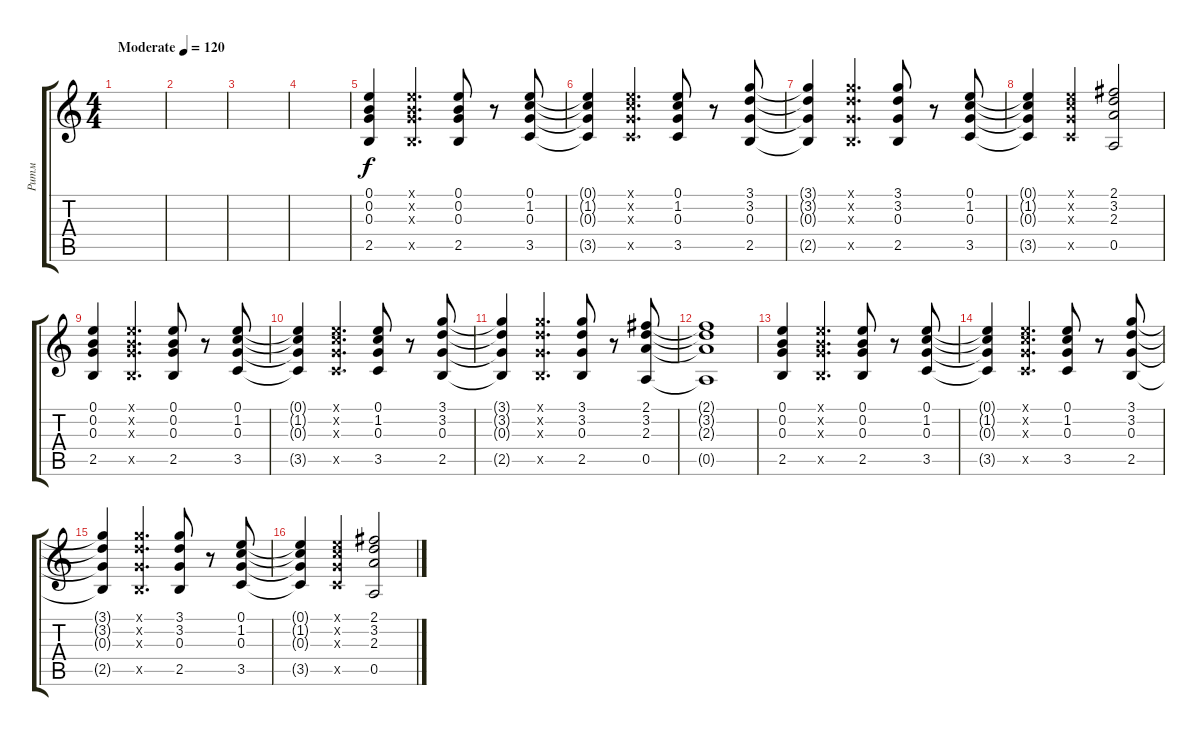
\track ("Ритм" "Ритм") {instrument acousticguitarnylon}
\staff {score tabs}
\tuning (E4 B3 G3 D3 A2 E2) {hide}
\ts (4 4)
\tempo (120 "Moderate")
\clef g2
\ks c
|
|
|
|
(0.1 0.2 0.3 2.5).4 (0.1{x} 0.2{x} 0.3{x} 2.5{x}).4{d} (0.1 0.2 0.3 2.5).8 r.8 (0.1 1.2 0.3 3.5).8 |
(0.1{t} 1.2{t} 0.3{t} 3.5{t}).4 (0.1{x} 1.2{x} 0.3{x} 3.5{x}).4{d} (0.1 1.2 0.3 3.5).8 r.8 (3.1 3.2 0.3 2.5).8 |
(3.1{t} 3.2{t} 0.3{t} 2.5{t}).4 (3.1{x} 3.2{x} 0.3{x} 2.5{x}).4{d} (3.1 3.2 0.3 2.5).8 r.8 (0.1 1.2 0.3 3.5).8 |
(0.1{t} 1.2{t} 0.3{t} 3.5{t}).4 (0.1{x} 1.2{x} 0.3{x} 3.5{x}).4 (2.1 3.2 2.3 0.5).2 |
(0.1 0.2 0.3 2.5).4 (0.1{x} 0.2{x} 0.3{x} 2.5{x}).4{d} (0.1 0.2 0.3 2.5).8 r.8 (0.1 1.2 0.3 3.5).8 |
(0.1{t} 1.2{t} 0.3{t} 3.5{t}).4 (0.1{x} 1.2{x} 0.3{x} 3.5{x}).4{d} (0.1 1.2 0.3 3.5).8 r.8 (3.1 3.2 0.3 2.5).8 |
(3.1{t} 3.2{t} 0.3{t} 2.5{t}).4 (3.1{x} 3.2{x} 0.3{x} 2.5{x}).4{d} (3.1 3.2 0.3 2.5).8 r.8 (2.1 3.2 2.3 0.5).8 |
(2.1{t} 3.2{t} 2.3{t} 0.5{t}).1 |
(0.1 0.2 0.3 2.5).4 (0.1{x} 0.2{x} 0.3{x} 2.5{x}).4{d} (0.1 0.2 0.3 2.5).8 r.8 (0.1 1.2 0.3 3.5).8 |
(0.1{t} 1.2{t} 0.3{t} 3.5{t}).4 (0.1{x} 1.2{x} 0.3{x} 3.5{x}).4{d} (0.1 1.2 0.3 3.5).8 r.8 (3.1 3.2 0.3 2.5).8 |
(3.1{t} 3.2{t} 0.3{t} 2.5{t}).4 (3.1{x} 3.2{x} 0.3{x} 2.5{x}).4{d} (3.1 3.2 0.3 2.5).8 r.8 (0.1 1.2 0.3 3.5).8 |
(0.1{t} 1.2{t} 0.3{t} 3.5{t}).4 (0.1{x} 1.2{x} 0.3{x} 3.5{x}).4 (2.1 3.2 2.3 0.5).2
